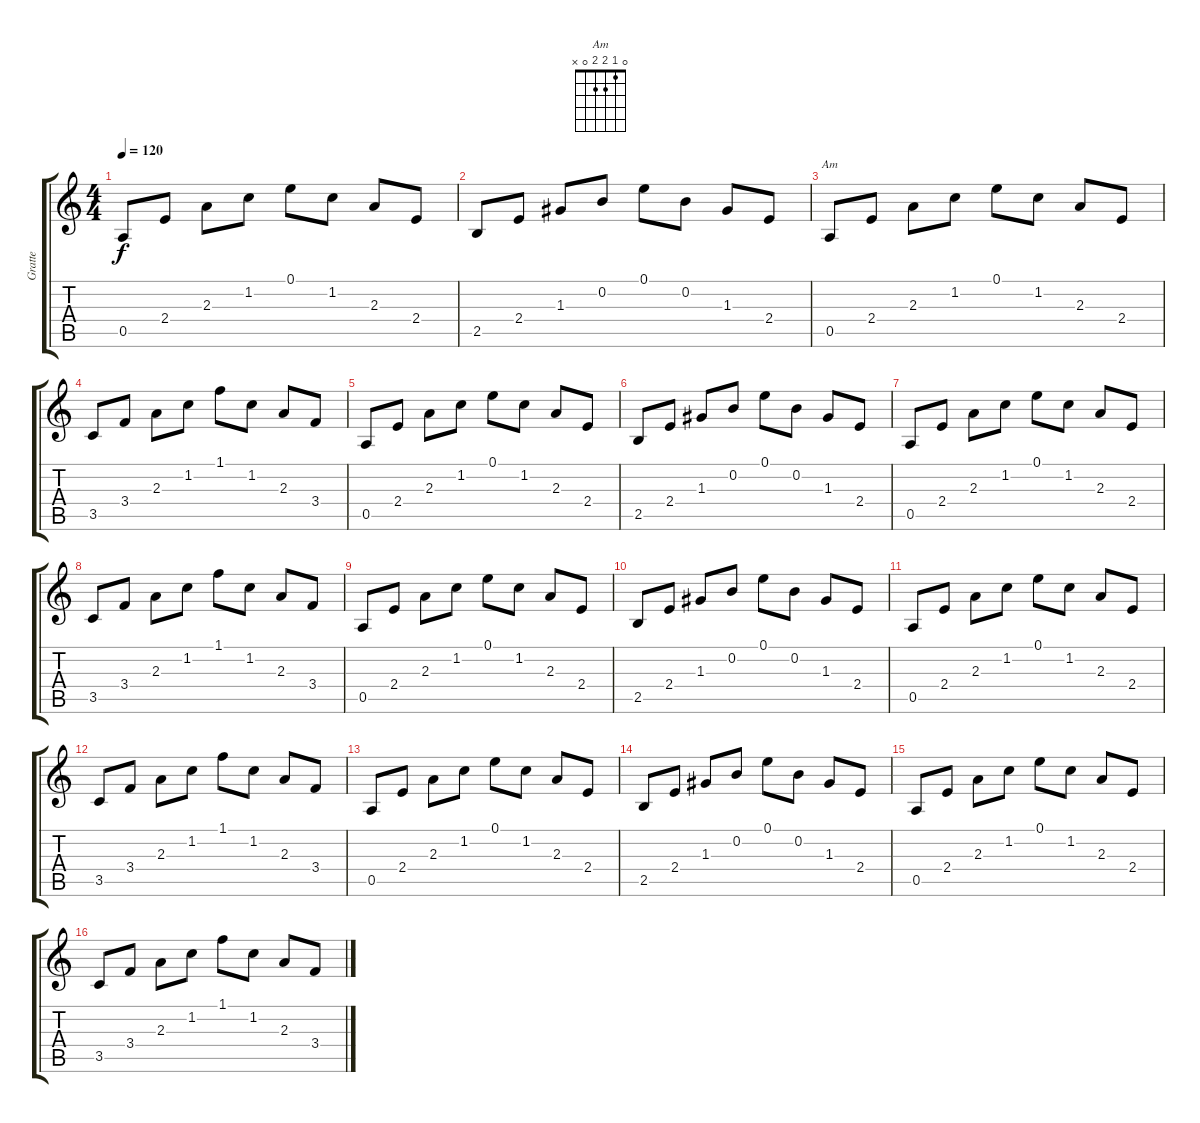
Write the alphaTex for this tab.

\track ("Gratte" "Gratte") {instrument acousticguitarnylon}
\staff {score tabs}
\tuning (E4 B3 G3 D3 A2 E2) {hide}
\chord ("Am" 0 1 2 2 0 x)
\ts (4 4)
\tempo 120
\clef g2
\ks c
0.5.8{dy f} 2.4.8 2.3.8 1.2.8 0.1.8 1.2.8 2.3.8 2.4.8 |
2.5.8 2.4.8 1.3.8 0.2.8 0.1.8 0.2.8 1.3.8 2.4.8 |
0.5.8{ch "Am"} 2.4.8 2.3.8 1.2.8 0.1.8 1.2.8 2.3.8 2.4.8 |
3.5.8 3.4.8 2.3.8 1.2.8 1.1.8 1.2.8 2.3.8 3.4.8 |
0.5.8 2.4.8 2.3.8 1.2.8 0.1.8 1.2.8 2.3.8 2.4.8 |
2.5.8 2.4.8 1.3.8 0.2.8 0.1.8 0.2.8 1.3.8 2.4.8 |
0.5.8 2.4.8 2.3.8 1.2.8 0.1.8 1.2.8 2.3.8 2.4.8 |
3.5.8 3.4.8 2.3.8 1.2.8 1.1.8 1.2.8 2.3.8 3.4.8 |
0.5.8 2.4.8 2.3.8 1.2.8 0.1.8 1.2.8 2.3.8 2.4.8 |
2.5.8 2.4.8 1.3.8 0.2.8 0.1.8 0.2.8 1.3.8 2.4.8 |
0.5.8 2.4.8 2.3.8 1.2.8 0.1.8 1.2.8 2.3.8 2.4.8 |
3.5.8 3.4.8 2.3.8 1.2.8 1.1.8 1.2.8 2.3.8 3.4.8 |
0.5.8 2.4.8 2.3.8 1.2.8 0.1.8 1.2.8 2.3.8 2.4.8 |
2.5.8 2.4.8 1.3.8 0.2.8 0.1.8 0.2.8 1.3.8 2.4.8 |
0.5.8 2.4.8 2.3.8 1.2.8 0.1.8 1.2.8 2.3.8 2.4.8 |
3.5.8 3.4.8 2.3.8 1.2.8 1.1.8 1.2.8 2.3.8 3.4.8
